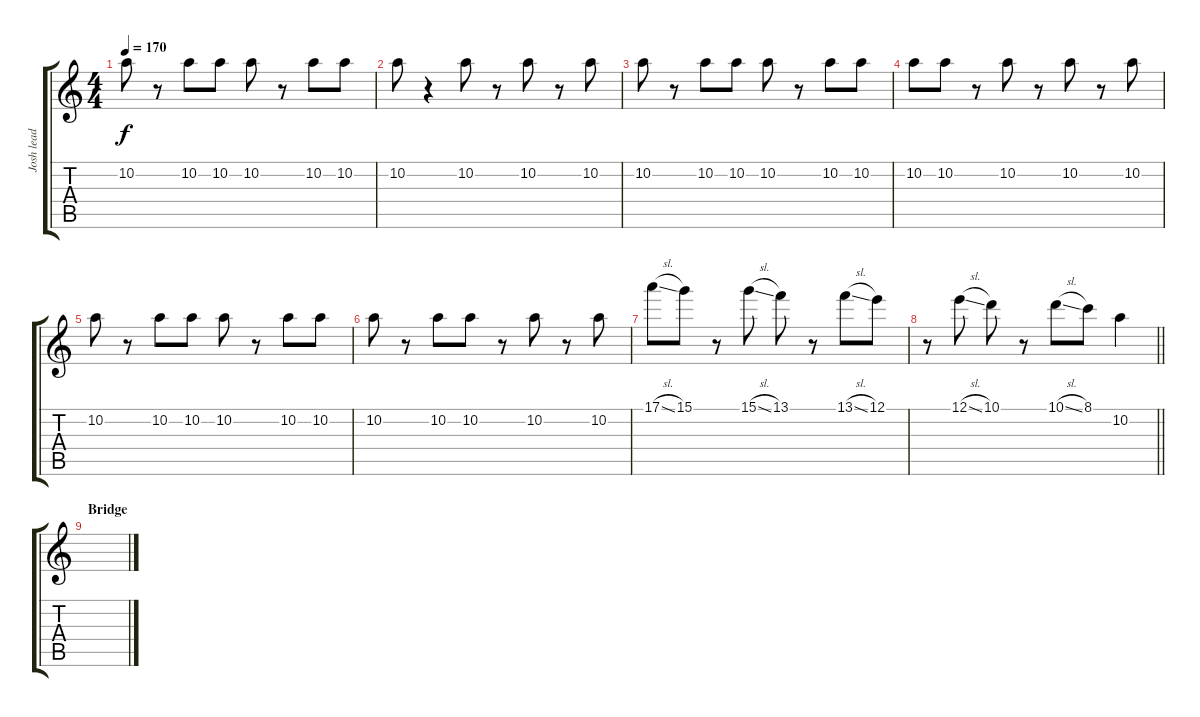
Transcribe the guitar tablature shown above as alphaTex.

\track ("Josh lead" "Josh lead") {instrument distortionguitar}
\staff {score tabs}
\tuning (E4 B3 G3 D3 A2 E2) {hide}
\ts (4 4)
\tempo 170
\clef g2
\ks c
10.2.8{dy f volume 9} r.8 10.2.8 10.2.8 10.2.8 r.8 10.2.8 10.2.8 |
10.2.8 r.4 10.2.8 r.8 10.2.8 r.8 10.2.8 |
10.2.8{volume 9} r.8 10.2.8 10.2.8 10.2.8 r.8 10.2.8 10.2.8 |
10.2.8 10.2.8 r.8 10.2.8 r.8 10.2.8 r.8 10.2.8 |
10.2.8{volume 9} r.8 10.2.8 10.2.8 10.2.8 r.8 10.2.8 10.2.8 |
10.2.8 r.8 10.2.8 10.2.8 r.8 10.2.8 r.8 10.2.8 |
17.1{sl}.8 15.1.8 r.8 15.1{sl}.8 13.1.8 r.8 13.1{sl}.8 12.1.8 |
\barLineRight lightlight
r.8 12.1{sl}.8 10.1.8 r.8 10.1{sl}.8 8.1.8 10.2.4 |
\section ("" "Bridge")
